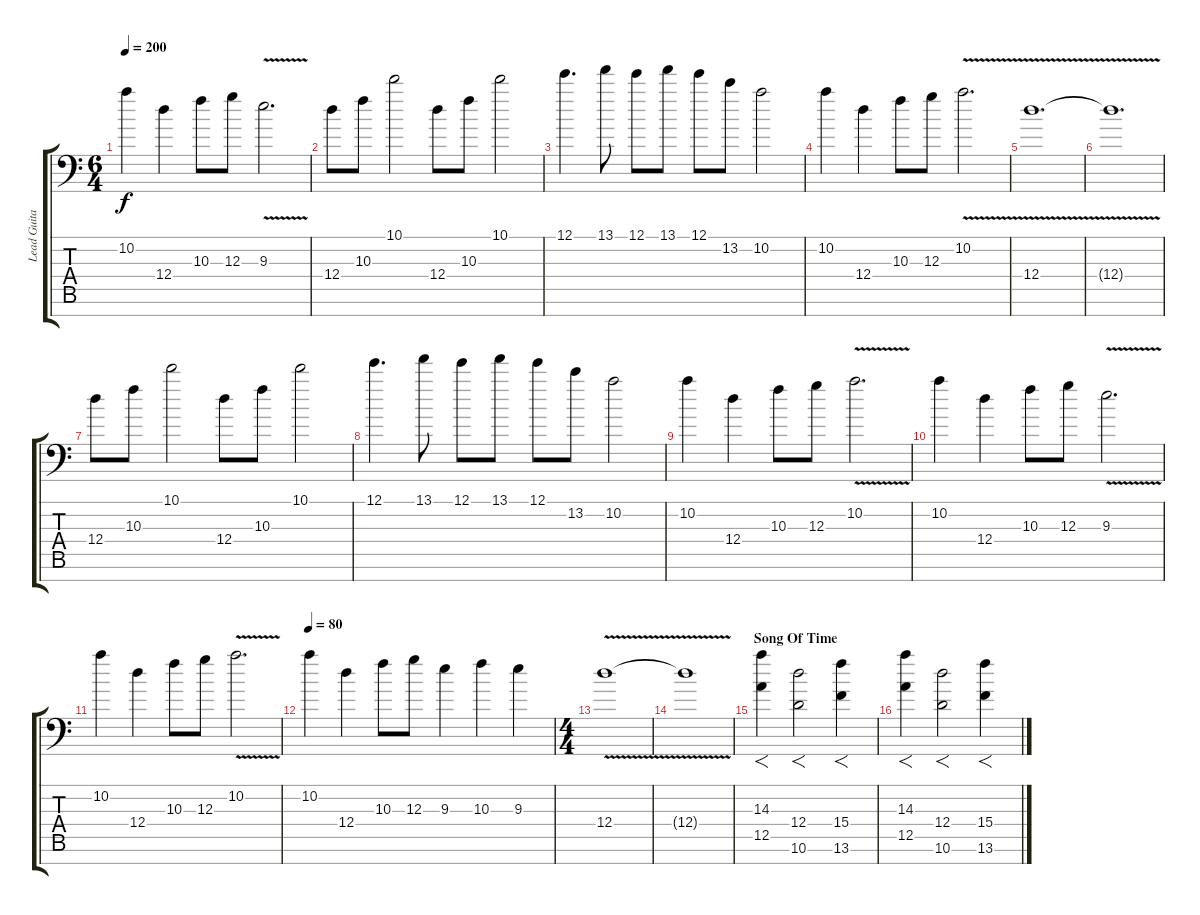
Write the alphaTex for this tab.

\track ("Lead Guitar" "Lead Guita") {instrument distortionguitar}
\staff {score tabs}
\tuning (E4 B3 G3 D3 A2 E2 A1) {hide}
\ts (6 4)
\tempo 200
\clef f4
\ks c
10.2.4{dy f} 12.4.4 10.3.8 12.3.8 9.3{v}.2{d} |
12.4.8 10.3.8 10.1.2 12.4.8 10.3.8 10.1.2 |
12.1.4{d} 13.1.8 12.1.8 13.1.8 12.1.8 13.2.8 10.2.2 |
10.2.4 12.4.4 10.3.8 12.3.8 10.2{v}.2{d} |
12.4{v}.1{d} |
12.4{t}.1{d} |
12.4.8 10.3.8 10.1.2 12.4.8 10.3.8 10.1.2 |
12.1.4{d} 13.1.8 12.1.8 13.1.8 12.1.8 13.2.8 10.2.2 |
10.2.4 12.4.4 10.3.8 12.3.8 10.2{v}.2{d} |
10.2.4 12.4.4 10.3.8 12.3.8 9.3{v}.2{d} |
10.2.4 12.4.4 10.3.8 12.3.8 10.2{v}.2{d} |
\tempo 80
10.2.4 12.4.4 10.3.8 12.3.8 9.3.4 10.3.4 9.3.4 |
\ts (4 4)
12.4{v}.1 |
12.4{t}.1 |
\section ("" "Song Of Time")
(14.3 12.5).4{f} (12.4 10.6).2{f} (15.4 13.6).4{f} |
(14.3 12.5).4{f} (12.4 10.6).2{f} (15.4 13.6).4{f}
